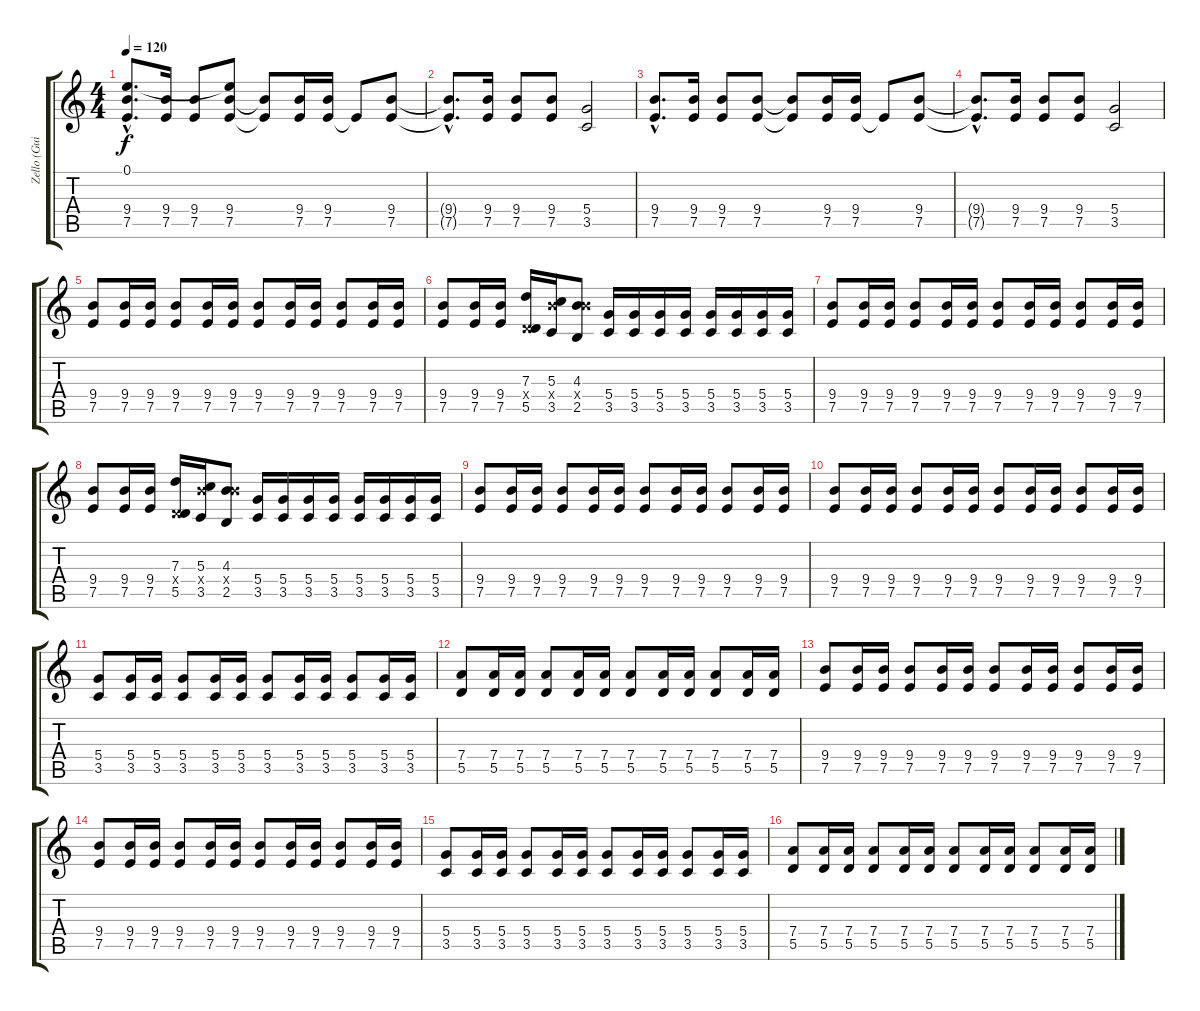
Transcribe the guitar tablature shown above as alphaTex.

\track ("Zello (Guitar 1)" "Zello (Gui") {instrument electricguitarclean}
\staff {score tabs}
\tuning (E4 B3 G3 D3 A2 E2) {hide}
\ts (4 4)
\tempo 120
\clef g2
\ks c
(0.1{hac} 9.4{hac} 7.5{hac}).8{d dy f} (9.4 7.5).16 (9.4 7.5).8 (0.1{t} 9.4 7.5).8 (9.4{t} 7.5{t}).8 (9.4 7.5).16 (9.4 7.5).16 7.5{t}.8 (9.4 7.5).8 |
(9.4{hac t} 7.5{hac t}).8{d} (9.4 7.5).16 (9.4 7.5).8 (9.4 7.5).8 (5.4 3.5).2 |
(9.4{hac} 7.5{hac}).8{d} (9.4 7.5).16 (9.4 7.5).8 (9.4 7.5).8 (9.4{t} 7.5{t}).8 (9.4 7.5).16 (9.4 7.5).16 7.5{t}.8 (9.4 7.5).8 |
(9.4{hac t} 7.5{hac t}).8{d} (9.4 7.5).16 (9.4 7.5).8 (9.4 7.5).8 (5.4 3.5).2 |
(9.4 7.5).8 (9.4 7.5).16 (9.4 7.5).16 (9.4 7.5).8 (9.4 7.5).16 (9.4 7.5).16 (9.4 7.5).8 (9.4 7.5).16 (9.4 7.5).16 (9.4 7.5).8 (9.4 7.5).16 (9.4 7.5).16 |
(9.4 7.5).8 (9.4 7.5).16 (9.4 7.5).16 (7.3 0.4{x} 5.5).16 (5.3 9.4{x} 3.5).16 (4.3 9.4{x} 2.5).8 (5.4 3.5).16 (5.4 3.5).16 (5.4 3.5).16 (5.4 3.5).16 (5.4 3.5).16 (5.4 3.5).16 (5.4 3.5).16 (5.4 3.5).16 |
(9.4 7.5).8 (9.4 7.5).16 (9.4 7.5).16 (9.4 7.5).8 (9.4 7.5).16 (9.4 7.5).16 (9.4 7.5).8 (9.4 7.5).16 (9.4 7.5).16 (9.4 7.5).8 (9.4 7.5).16 (9.4 7.5).16 |
(9.4 7.5).8 (9.4 7.5).16 (9.4 7.5).16 (7.3 0.4{x} 5.5).16 (5.3 9.4{x} 3.5).16 (4.3 9.4{x} 2.5).8 (5.4 3.5).16 (5.4 3.5).16 (5.4 3.5).16 (5.4 3.5).16 (5.4 3.5).16 (5.4 3.5).16 (5.4 3.5).16 (5.4 3.5).16 |
(9.4 7.5).8 (9.4 7.5).16 (9.4 7.5).16 (9.4 7.5).8 (9.4 7.5).16 (9.4 7.5).16 (9.4 7.5).8 (9.4 7.5).16 (9.4 7.5).16 (9.4 7.5).8 (9.4 7.5).16 (9.4 7.5).16 |
(9.4 7.5).8 (9.4 7.5).16 (9.4 7.5).16 (9.4 7.5).8 (9.4 7.5).16 (9.4 7.5).16 (9.4 7.5).8 (9.4 7.5).16 (9.4 7.5).16 (9.4 7.5).8 (9.4 7.5).16 (9.4 7.5).16 |
(5.4 3.5).8 (5.4 3.5).16 (5.4 3.5).16 (5.4 3.5).8 (5.4 3.5).16 (5.4 3.5).16 (5.4 3.5).8 (5.4 3.5).16 (5.4 3.5).16 (5.4 3.5).8 (5.4 3.5).16 (5.4 3.5).16 |
(7.4 5.5).8 (7.4 5.5).16 (7.4 5.5).16 (7.4 5.5).8 (7.4 5.5).16 (7.4 5.5).16 (7.4 5.5).8 (7.4 5.5).16 (7.4 5.5).16 (7.4 5.5).8 (7.4 5.5).16 (7.4 5.5).16 |
(9.4 7.5).8 (9.4 7.5).16 (9.4 7.5).16 (9.4 7.5).8 (9.4 7.5).16 (9.4 7.5).16 (9.4 7.5).8 (9.4 7.5).16 (9.4 7.5).16 (9.4 7.5).8 (9.4 7.5).16 (9.4 7.5).16 |
(9.4 7.5).8 (9.4 7.5).16 (9.4 7.5).16 (9.4 7.5).8 (9.4 7.5).16 (9.4 7.5).16 (9.4 7.5).8 (9.4 7.5).16 (9.4 7.5).16 (9.4 7.5).8 (9.4 7.5).16 (9.4 7.5).16 |
(5.4 3.5).8 (5.4 3.5).16 (5.4 3.5).16 (5.4 3.5).8 (5.4 3.5).16 (5.4 3.5).16 (5.4 3.5).8 (5.4 3.5).16 (5.4 3.5).16 (5.4 3.5).8 (5.4 3.5).16 (5.4 3.5).16 |
(7.4 5.5).8 (7.4 5.5).16 (7.4 5.5).16 (7.4 5.5).8 (7.4 5.5).16 (7.4 5.5).16 (7.4 5.5).8 (7.4 5.5).16 (7.4 5.5).16 (7.4 5.5).8 (7.4 5.5).16 (7.4 5.5).16
